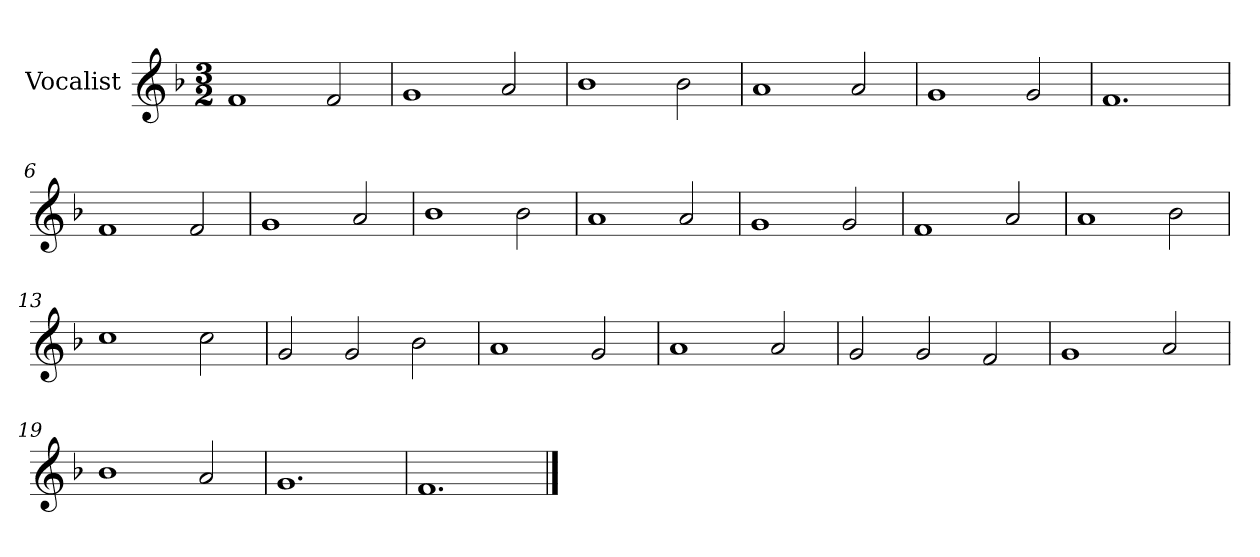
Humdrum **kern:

**kern
*part1
*staff1
*I"Vocalist
*k[b-]
*F:
*M3/2
=
1f
2f
=1
1g
2a
=2
1b-
2b-
=3
1a
2a
=4
1g
2g
=5
1.f
=6
1f
2f
=7
1g
2a
=8
1b-
2b-
=9
1a
2a
=10
1g
2g
=11
1f
2a
=12
1a
2b-
=13
1cc
2cc
=14
2g
2g
2b-
=15
1a
2g
=16
1a
2a
=17
2g
2g
2f
=18
1g
2a
=19
1b-
2a
=20
1.g
=21
1.f
==
*-
